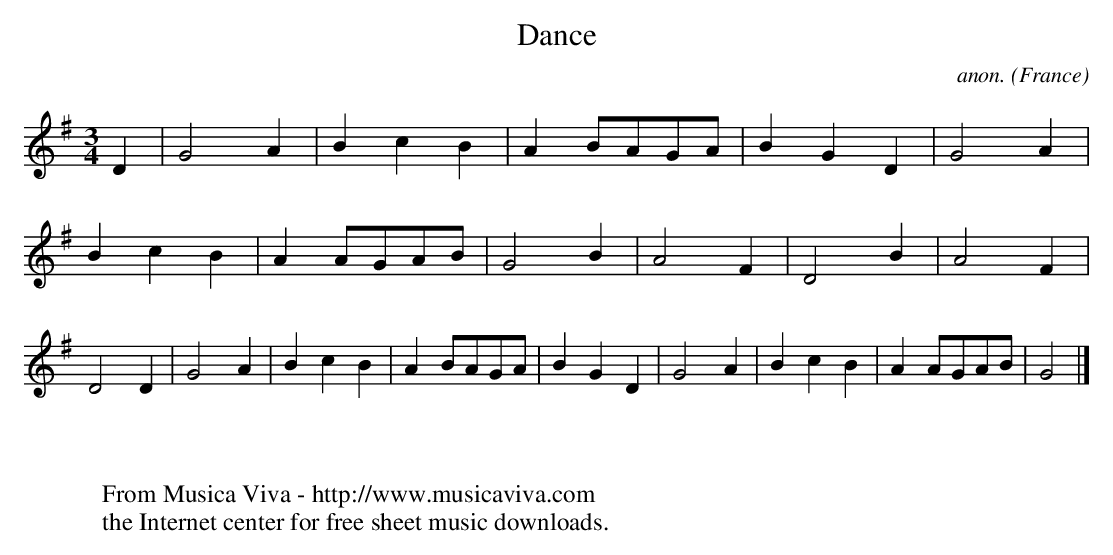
X:1
T:Dance
C:anon.
O:France
M:3/4
L:1/4
K:G
D|G2A|BcB|AB/A/G/A/|BGD|\
G2A|BcB|AA/G/A/B/|G2B|\
A2F|D2B|A2F|D2D|\
G2A|BcB|AB/A/G/A/|BGD|\
G2A|BcB|AA/G/A/B/|G2|]
W:
W:
W:  From Musica Viva - http://www.musicaviva.com
W:  the Internet center for free sheet music downloads.
